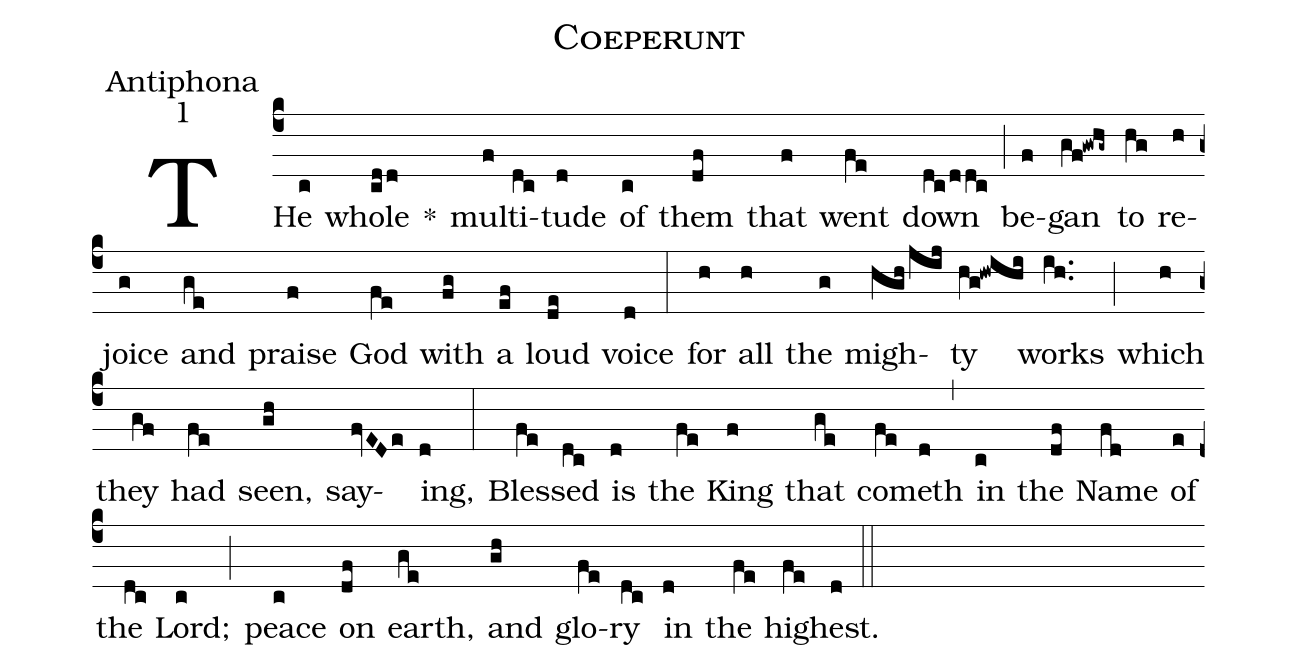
name:Coeperunt;
office-part:Antiphona;
mode:1;
%%
(c4) THe(c) whole(cdd) *() mul(f)ti(dc)tude(d) of(c) them(df) that(f) went(fe) down(dc/ddc) (;) be(f)gan(gf!gwhg~) to(hg) re(h)joice(g) and(ge) praise(f) God(fe) with(fg) a(ef) loud(de) voice(d) (:) for(h) all(h) the(g) migh(hgh/jij)ty(hg!hwihi) works(ih..) (;) which(h) they(gf) had(fe) seen,(gh) say(fvEDe)ing,(d) (:) Bles(fe)sed(dc) is(d) the(fe) King(f) that(ge) com(fe)eth(d) (,) in(c) the(df) Name(fd) of(e) the(dc) Lord;(c) (;) peace(c) on(df) earth,(ge) and(gh) glo(fe)ry(dc) in(d) the(fe) high(fe)est.(d) (::)
